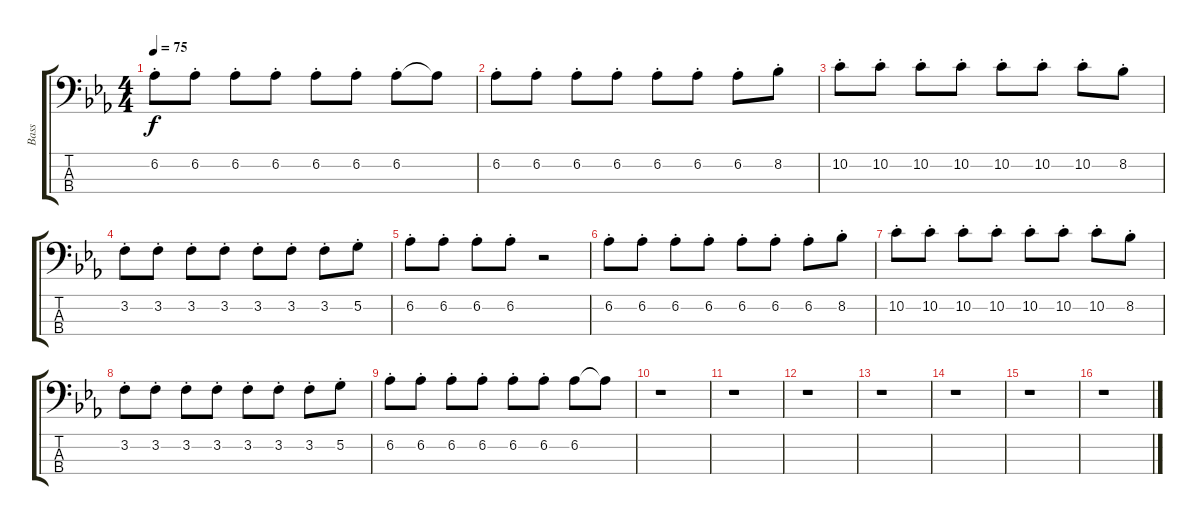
\track ("Bass" "Bass") {instrument electricbassfinger}
\staff {score tabs}
\tuning (G2 D2 A1 E1) {hide}
\ts (4 4)
\tempo 75
\clef f4
\ks eb
6.2{st}.8{dy f} 6.2{st}.8 6.2{st}.8 6.2{st}.8 6.2{st}.8 6.2{st}.8 6.2{st}.8 6.2{t}.8 |
6.2{st}.8 6.2{st}.8 6.2{st}.8 6.2{st}.8 6.2{st}.8 6.2{st}.8 6.2{st}.8 8.2{st}.8 |
10.2{st}.8 10.2{st}.8 10.2{st}.8 10.2{st}.8 10.2{st}.8 10.2{st}.8 10.2{st}.8 8.2{st}.8 |
3.2{st}.8 3.2{st}.8 3.2{st}.8 3.2{st}.8 3.2{st}.8 3.2{st}.8 3.2{st}.8 5.2{st}.8 |
6.2{st}.8 6.2{st}.8 6.2{st}.8 6.2{st}.8 r.2 |
6.2{st}.8 6.2{st}.8 6.2{st}.8 6.2{st}.8 6.2{st}.8 6.2{st}.8 6.2{st}.8 8.2{st}.8 |
10.2{st}.8 10.2{st}.8 10.2{st}.8 10.2{st}.8 10.2{st}.8 10.2{st}.8 10.2{st}.8 8.2{st}.8 |
3.2{st}.8 3.2{st}.8 3.2{st}.8 3.2{st}.8 3.2{st}.8 3.2{st}.8 3.2{st}.8 5.2{st}.8 |
6.2{st}.8 6.2{st}.8 6.2{st}.8 6.2{st}.8 6.2{st}.8 6.2{st}.8 6.2.8 6.2{t}.8 |
r.1 |
r.1 |
r.1 |
r.1 |
r.1 |
r.1 |
r.1
